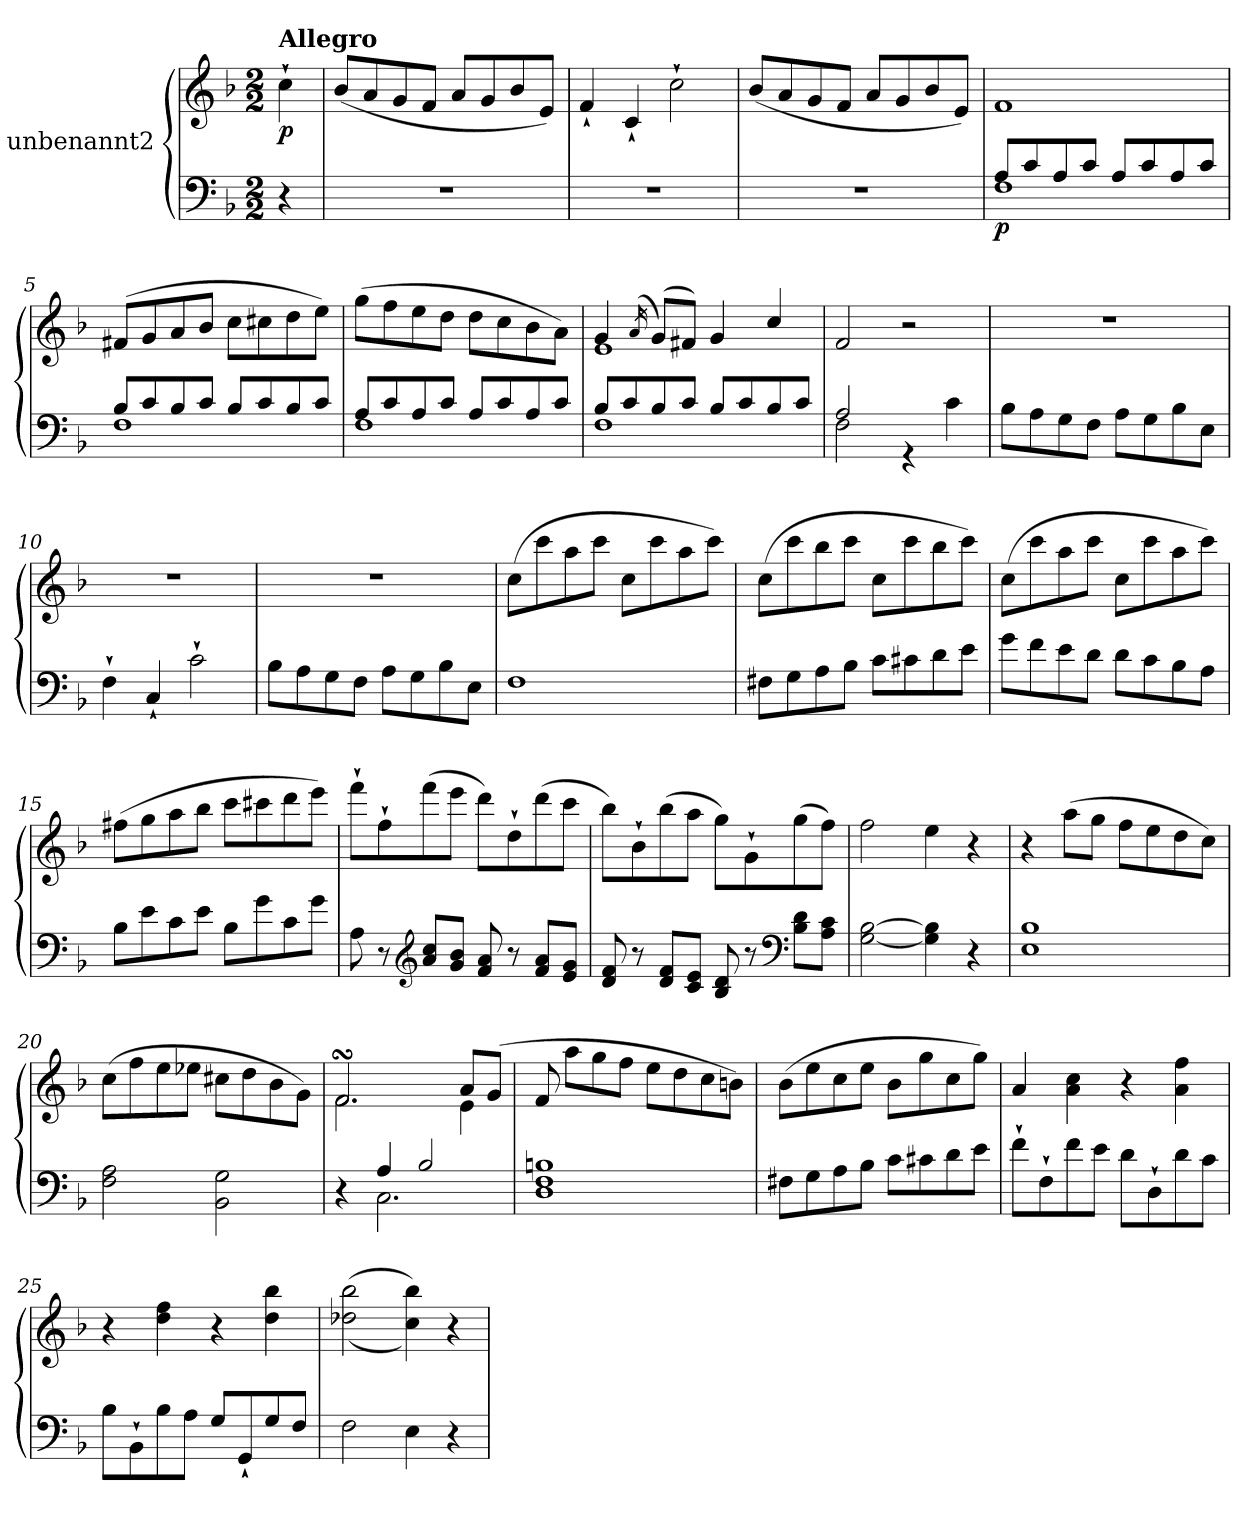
**kern	**kern	**dynam
*part1	*part1	*part1
*staff2	*staff1	*staff1/2
*I"unbenannt2	*	*
*clefF4	*clefG2	*
*k[b-]	*k[b-]	*
*M2/2	*M2/2	*
=	=	=
!	!LO:TX:a:B:t=Allegro	!
!	!	!LO:DY:b
4r	4cc`\	p
=1	=1	=1
1r	(<8b-/L	.
.	8a/	.
.	8g/	.
.	8f/J	.
.	8a/L	.
.	8g/	.
.	8b-/	.
.	8e/J)	.
=2	=2	=2
1r	4f`/	.
.	4c`/	.
.	2cc`\	.
=3	=3	=3
1r	(<8b-/L	.
.	8a/	.
.	8g/	.
.	8f/J	.
.	8a/L	.
.	8g/	.
.	8b-/	.
.	8e/J)	.
=4	=4	=4
*^	*	*
!	!	!	!LO:DY:b=2
8A/L	1F	1f	p
8c/	.	.	.
8A/	.	.	.
8c/J	.	.	.
8A/L	.	.	.
8c/	.	.	.
8A/	.	.	.
8c/J	.	.	.
=5	=5	=5	=5
8B-/L	1F	(>8f#X/L	.
8c/	.	8g/	.
8B-/	.	8a/	.
8c/J	.	8b-/J	.
8B-/L	.	8cc\L	.
8c/	.	8cc#X\	.
8B-/	.	8dd\	.
8c/J	.	8ee\J)	.
=6	=6	=6	=6
8A/L	1F	(>8gg\L	.
8c/	.	8ff\	.
8A/	.	8ee\	.
8c/J	.	8dd\J	.
8A/L	.	8dd\L	.
8c/	.	8cc\	.
8A/	.	8b-\	.
8c/J	.	8a\J)	.
=7	=7	=7	=7
*	*	*^	*
8B-/L	1F	4g/	1e	.
8c/	.	.	.	.
.	.	(<16qa/	.	.
8B-/	.	(<8g/L)	.	.
8c/J	.	8f#X/J)	.	.
8B-/L	.	4g/	.	.
8c/	.	.	.	.
8B-/	.	4cc/	.	.
8c/J	.	.	.	.
*	*	*v	*v	*
=8	=8	=8	=8
2A/	2F\	2f/	.
4rGG	2ryy	2r	.
4c\	.	.	.
*v	*v	*	*
=9	=9	=9
8B-\L	1r	.
8A\	.	.
8G\	.	.
8F\J	.	.
8A\L	.	.
8G\	.	.
8B-\	.	.
8E\J	.	.
=10	=10	=10
4F`\	1r	.
4C`/	.	.
2c`\	.	.
=11	=11	=11
8B-\L	1r	.
8A\	.	.
8G\	.	.
8F\J	.	.
8A\L	.	.
8G\	.	.
8B-\	.	.
8E\J	.	.
=12	=12	=12
1F	(>8cc\L	.
.	8ccc\	.
.	8aa\	.
.	8ccc\J	.
.	8cc\L	.
.	8ccc\	.
.	8aa\	.
.	8ccc\J)	.
=13	=13	=13
8F#X\L	(>8cc\L	.
8G\	8ccc\	.
8A\	8bb-\	.
8B-\J	8ccc\J	.
8c\L	8cc\L	.
8c#X\	8ccc\	.
8d\	8bb-\	.
8e\J	8ccc\J)	.
=14	=14	=14
8g\L	(>8cc\L	.
8f\	8ccc\	.
8e\	8aa\	.
8d\J	8ccc\J	.
8d\L	8cc\L	.
8c\	8ccc\	.
8B-\	8aa\	.
8A\J	8ccc\J)	.
=15	=15	=15
8B-\L	(>8ff#X\L	.
8e\	8gg\	.
8c\	8aa\	.
8e\J	8bb-\J	.
8B-\L	8ccc\L	.
8g\	8ccc#X\	.
8c\	8ddd\	.
8g\J	8eee\J)	.
=16	=16	=16
8A\	8fff`\L	.
8r	8ff`\	.
*clefG2	*	*
8a/ 8cc/L	(>8fff\	.
8g/ 8b-/J	8eee\J	.
8f/ 8a/	8ddd\L)	.
8r	8dd`\	.
8f/ 8a/L	(>8ddd\	.
8e/ 8g/J	8ccc\J	.
=17	=17	=17
8d/ 8f/	8bb-\L)	.
8r	8b-`\	.
8d/ 8f/L	(>8bb-\	.
8c/ 8e/J	8aa\J	.
8B-/ 8d/	8gg\L)	.
8r	8g`\	.
*clefF4	*	*
8B-\ 8d\L	(>8gg\	.
8A\ 8c\J	8ff\J)	.
=18	=18	=18
[2G\ [2B-\	2ff\	.
4G\] 4B-\]	4ee\	.
4r	4r	.
=19	=19	=19
1E 1B-	4r	.
.	(>8aa\L	.
.	8gg\J	.
.	8ff\L	.
.	8ee\	.
.	8dd\	.
.	8cc\J)	.
=20	=20	=20
2F\ 2A\	(>8cc\L	.
.	8ff\	.
.	8ee\	.
.	8ee-X\J	.
2BB-\ 2G\	8cc#X\L	.
.	8dd\	.
.	8b-\	.
.	8g\J)	.
=21	=21	=21
*^	*^	*
4r	4ryy	2.fsSSs/	(>2.f\	.
4A/	2.C\	.	.	.
2B-/	.	.	.	.
.	.	8a/L	4e\	.
.	.	(8g/J	.	.
*v	*v	*	*	*
*	*v	*v	*
=22	=22	=22
1D 1F 1Bn	8f/	.
.	8aa\L	.
.	8gg\	.
.	8ff\J	.
.	8ee\L	.
.	8dd\	.
.	8cc\	.
.	8bn\J)	.
=23	=23	=23
8F#X\L	(>8b-\L	.
8G\	8ee\	.
8A\	8cc\	.
8B-\J	8ee\J	.
8c\L	8b-\L	.
8c#X\	8gg\	.
8d\	8cc\	.
8e\J	8gg\J)	.
=24	=24	=24
8f`\L	4a/	.
8F`\	.	.
8f\	4a\ 4cc\	.
8e\J	.	.
8d\L	4r	.
8D`\	.	.
8d\	4a\ 4ff\	.
8c\J	.	.
=25	=25	=25
8B-\L	4r	.
8BB-`\	.	.
8B-\	4dd\ 4ff\	.
8A\J	.	.
8G/L	4r	.
8GG`/	.	.
8G/	4dd\ 4bb-\	.
8F/J	.	.
=26	=26	=26
2F\	(>(<2dd-X\ 2bb-\	.
4E\	4cc\ 4bb-\))	.
4r	4r	.
=	=	=
*-	*-	*-
